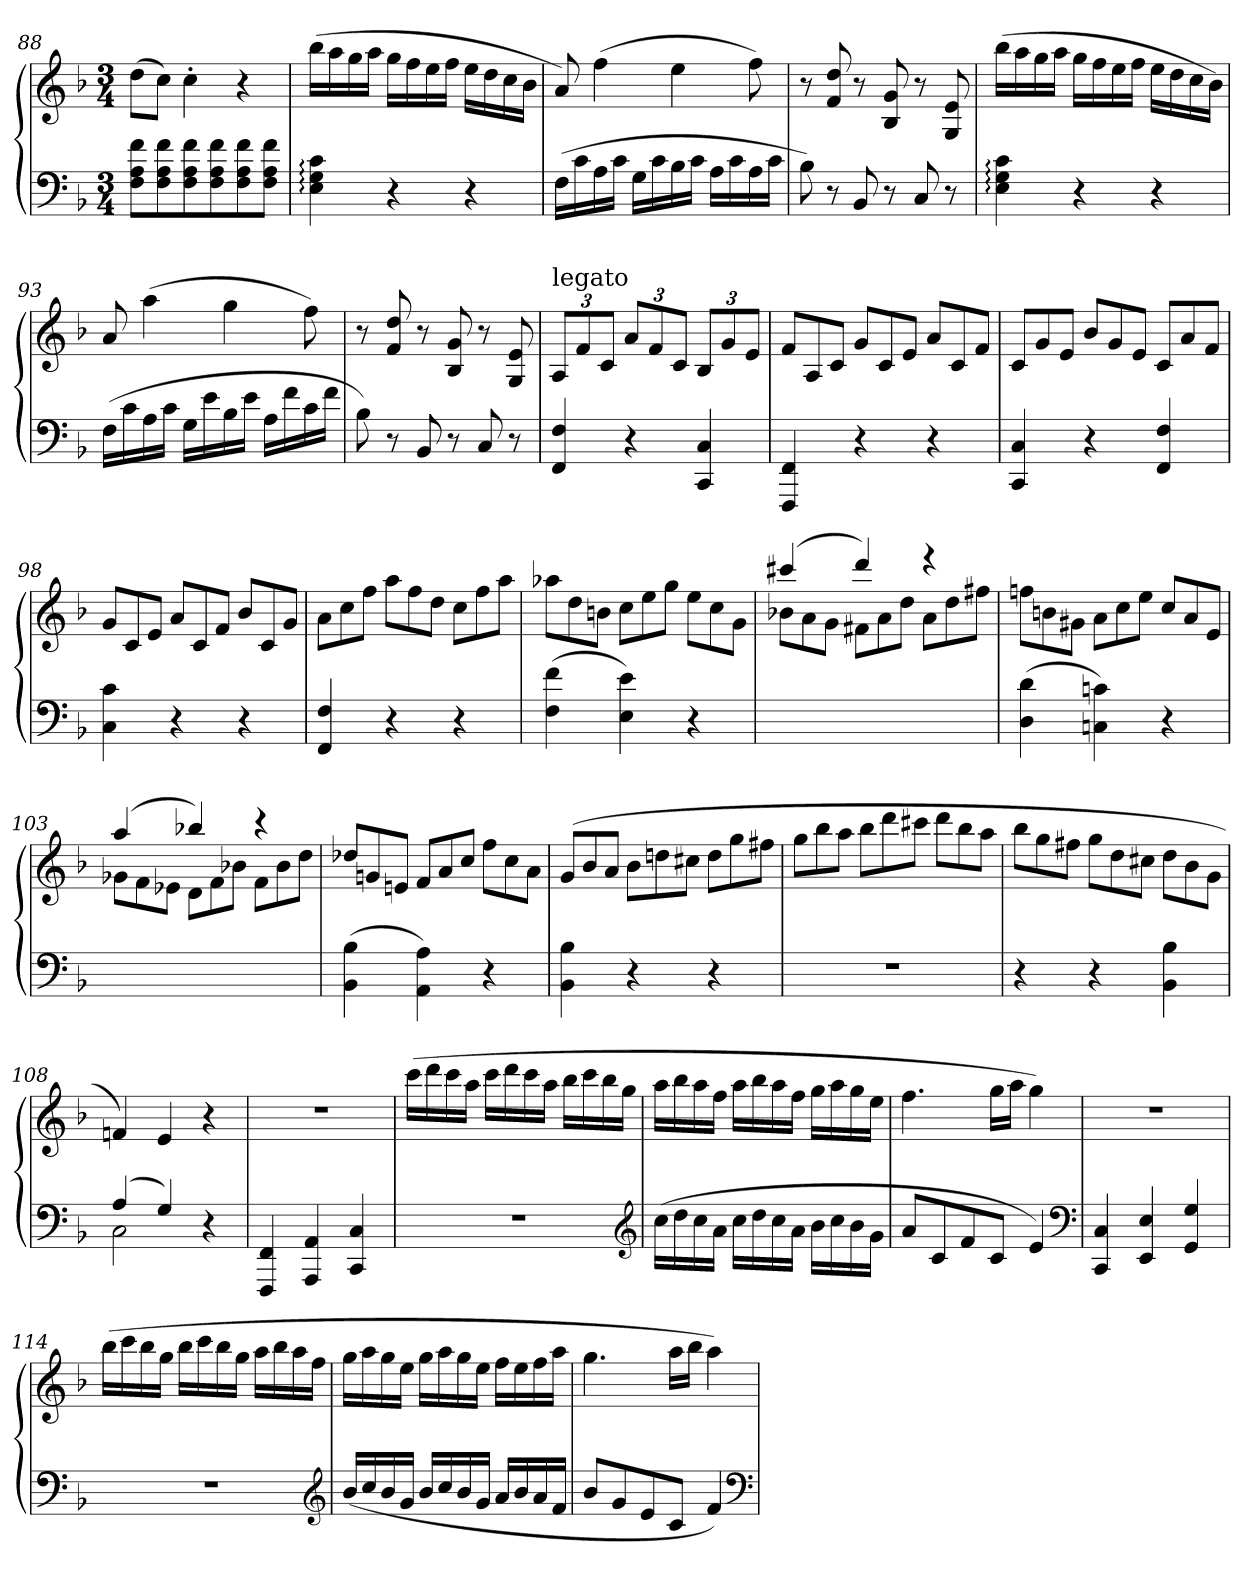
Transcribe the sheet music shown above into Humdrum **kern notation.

**kern	**kern
*part1	*part1
*staff2	*staff1
*clefF4	*clefG2
*k[b-]	*k[b-]
*F:	*F:
*M3/4	*M3/4
=88	=88
8F\ 8A\ 8f\L	(8dd\L
8F\ 8A\ 8f\	8cc\J)
8F\ 8A\ 8f\	4cc'\
8F\ 8A\ 8f\	.
8F\ 8A\ 8f\	4r
8F\ 8A\ 8f\J	.
=89	=89
4E:\ 4G:\ 4c:\	(16bb-\LL
.	16aa\
.	16gg\
.	16aa\JJ
4r	16gg\LL
.	16ff\
.	16ee\
.	16ff\JJ
4r	16ee\LL
.	16dd\
.	16cc\
.	16b-\JJ
=90	=90
(16F\LL	8a/)
16c\	.
16A\	(4ff\
16c\JJ	.
16G\LL	.
16c\	.
16B-\	4ee\
16c\JJ	.
16A\LL	.
16c\	.
16A\	8ff\)
16c\JJ	.
=91	=91
8B-\)	8r
8r	8f/ 8dd/
8BB-/	8r
8r	8B-/ 8g/
8C/	8r
8r	8G/ 8e/
=92	=92
4E:\ 4G:\ 4c:\	(16bb-\LL
.	16aa\
.	16gg\
.	16aa\JJ
4r	16gg\LL
.	16ff\
.	16ee\
.	16ff\JJ
4r	16ee\LL
.	16dd\
.	16cc\
.	16b-\JJ)
=93	=93
(16F\LL	8a/
16c\	.
16A\	(4aa\
16c\JJ	.
16G\LL	.
16e\	.
16B-\	4gg\
16e\JJ	.
16A\LL	.
16f\	.
16c\	8ff\)
16f\JJ	.
=94	=94
8B-\)	8r
8r	8f/ 8dd/
8BB-/	8r
8r	8B-/ 8g/
8C/	8r
8r	8G/ 8e/
=95	=95
!	!LO:TX:a:t=legato
4FF/ 4F/	12A/L
.	12f/
.	12c/J
4r	12a/L
.	12f/
.	12c/J
4CC/ 4C/	12B-/L
.	12g/
.	12e/J
=96	=96
*	*Xtuplet
4FFF/ 4FF/	12f/L
.	12A/
.	12c/J
4r	12g/L
.	12c/
.	12e/J
4r	12a/L
.	12c/
.	12f/J
=97	=97
4CC/ 4C/	12c/L
.	12g/
.	12e/J
4r	12b-/L
.	12g/
.	12e/J
4FF/ 4F/	12c/L
.	12a/
.	12f/J
=98	=98
4C\ 4c\	12g/L
.	12c/
.	12e/J
4r	12a/L
.	12c/
.	12f/J
4r	12b-/L
.	12c/
.	12g/J
=99	=99
4FF/ 4F/	12a\L
.	12cc\
.	12ff\J
4r	12aa\L
.	12ff\
.	12dd\J
4r	12cc\L
.	12ff\
.	12aa\J
=100	=100
(4F\ 4f\	12aa-X\L
.	12dd\
.	12bn\J
4E\ 4e\)	12cc\L
.	12ee\
.	12gg\J
4r	12ee\L
.	12cc\
.	12g\J
=101	=101
*	*^
2.ryy	(4ccc#X/	12b-X\L
.	.	12a\
.	.	12g\J
.	4ddd/)	12f#X\L
.	.	12a\
.	.	12dd\J
.	4r	12a\L
.	.	12dd\
.	.	12ff#X\J
*	*v	*v
=102	=102
(4D\ 4d\	12ffn\L
.	12bn\
.	12g#X\J
4Cn\ 4cn\)	12a\L
.	12cc\
.	12ee\J
4r	12cc/L
.	12a/
.	12e/J
=103	=103
*	*^
2.ryy	(4aa/	12g-X\L
.	.	12f\
.	.	12e-X\J
.	4bb-X/)	12d\L
.	.	12f\
.	.	12b-X\J
.	4r	12f\L
.	.	12b-\
.	.	12dd\J
*	*v	*v
=104	=104
(4BB-\ 4B-\	12dd-X/L
.	12gn/
.	12en/J
4AA\ 4A\)	12f/L
.	12a/
.	12cc/J
4r	12ff\L
.	12cc\
.	12a\J
=105	=105
4BB-\ 4B-\	(>12g/L
.	12b-/
.	12a/J
4r	12b-\L
.	12ddn\
.	12cc#X\J
4r	12dd\L
.	12gg\
.	12ff#X\J
=106	=106
2.r	12gg\L
.	12bb-\
.	12aa\J
.	12bb-\L
.	12ddd\
.	12ccc#X\J
.	12ddd\L
.	12bb-\
.	12aa\J
=107	=107
4r	12bb-\L
.	12gg\
.	12ff#X\J
4r	12gg\L
.	12dd\
.	12cc#X\J
4BB-\ 4B-\	12dd\L
.	12b-\
.	12g\J
=108	=108
*^	*
(4A/	2C\	4fn/)
4G/)	.	4e/
4r	4ryy	4r
*v	*v	*
=109	=109
4FFF/ 4FF/	2.r
4AAA/ 4AA/	.
4CC/ 4C/	.
=110	=110
2.r	(16ccc\LL
.	16ddd\
.	16ccc\
.	16aa\JJ
.	16ccc\LL
.	16ddd\
.	16ccc\
.	16aa\JJ
.	16bb-\LL
.	16ccc\
.	16bb-\
.	16gg\JJ
*clefG2	*
=111	=111
(16cc\LL	16aa\LL
16dd\	16bb-\
16cc\	16aa\
16a\JJ	16ff\JJ
16cc\LL	16aa\LL
16dd\	16bb-\
16cc\	16aa\
16a\JJ	16ff\JJ
16b-\LL	16gg\LL
16cc\	16aa\
16b-\	16gg\
16g\JJ	16ee\JJ
=112	=112
8a/L	4.ff\
8c/	.
8f/	.
8c/J	16gg\LL
.	16aa\JJ
4e/)	4gg\)
*clefF4	*
=113	=113
4CC/ 4C/	2.r
4EE/ 4E/	.
4GG/ 4G/	.
=114	=114
2.r	(16bb-\LL
.	16ccc\
.	16bb-\
.	16gg\JJ
.	16bb-\LL
.	16ccc\
.	16bb-\
.	16gg\JJ
.	16aa\LL
.	16bb-\
.	16aa\
.	16ff\JJ
*clefG2	*
=115	=115
(16b-/LL	16gg\LL
16cc/	16aa\
16b-/	16gg\
16g/JJ	16ee\JJ
16b-/LL	16gg\LL
16cc/	16aa\
16b-/	16gg\
16g/JJ	16ee\JJ
16a/LL	16ff\LL
16b-/	16ee\
16a/	16ff\
16f/JJ	16aa\JJ
=116	=116
8b-/L	4.gg\
8g/	.
8e/	.
8c/J	16aa\LL
.	16bb-\JJ
4f/)	4aa\)
*clefF4	*
=	=
*-	*-
